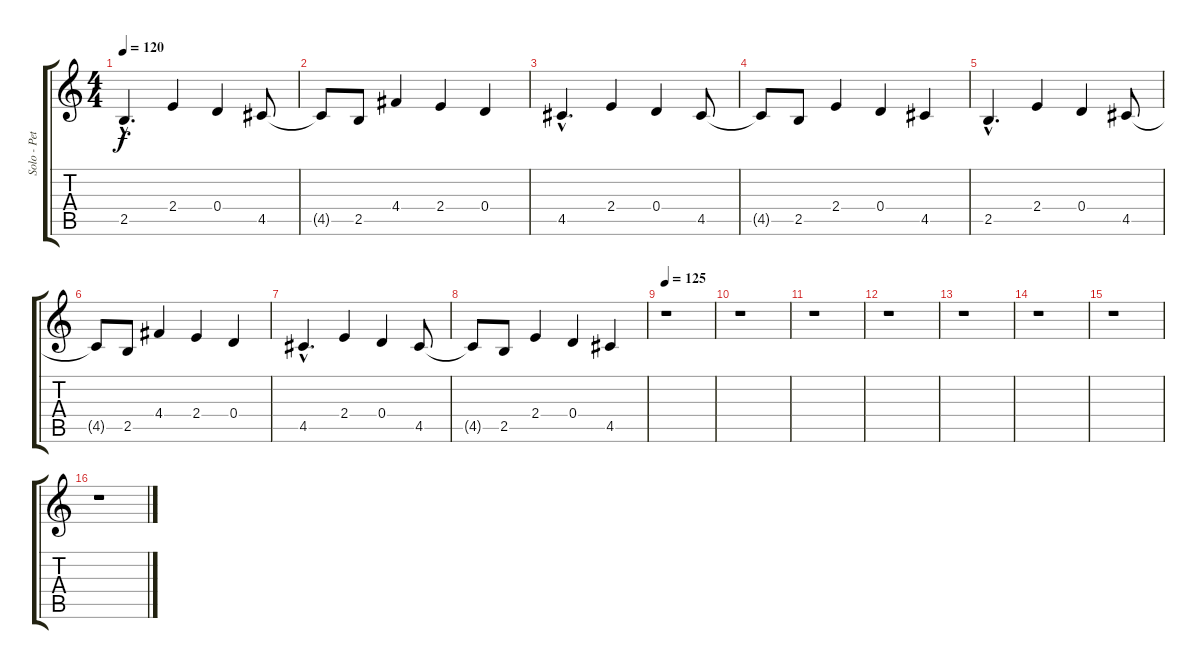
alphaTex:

\track ("Solo - Petrucci" "Solo - Pet") {instrument overdrivenguitar}
\staff {score tabs}
\tuning (E4 B3 G3 D3 A2 E2) {hide}
\ts (4 4)
\tempo 120
\clef g2
\ks c
2.5{hac}.4{d dy f volume 14 balance 6} 2.4.4 0.4.4 4.5.8 |
4.5{t}.8 2.5.8 4.4.4 2.4.4 0.4.4 |
4.5{hac}.4{d} 2.4.4 0.4.4 4.5.8 |
4.5{t}.8 2.5.8 2.4.4 0.4.4 4.5.4 |
2.5{hac}.4{d} 2.4.4 0.4.4 4.5.8 |
4.5{t}.8 2.5.8 4.4.4 2.4.4 0.4.4 |
4.5{hac}.4{d} 2.4.4 0.4.4 4.5.8 |
4.5{t}.8 2.5.8 2.4.4 0.4.4 4.5.4 |
\tempo 125
r.1 |
r.1 |
r.1 |
r.1 |
r.1 |
r.1 |
r.1 |
r.1
